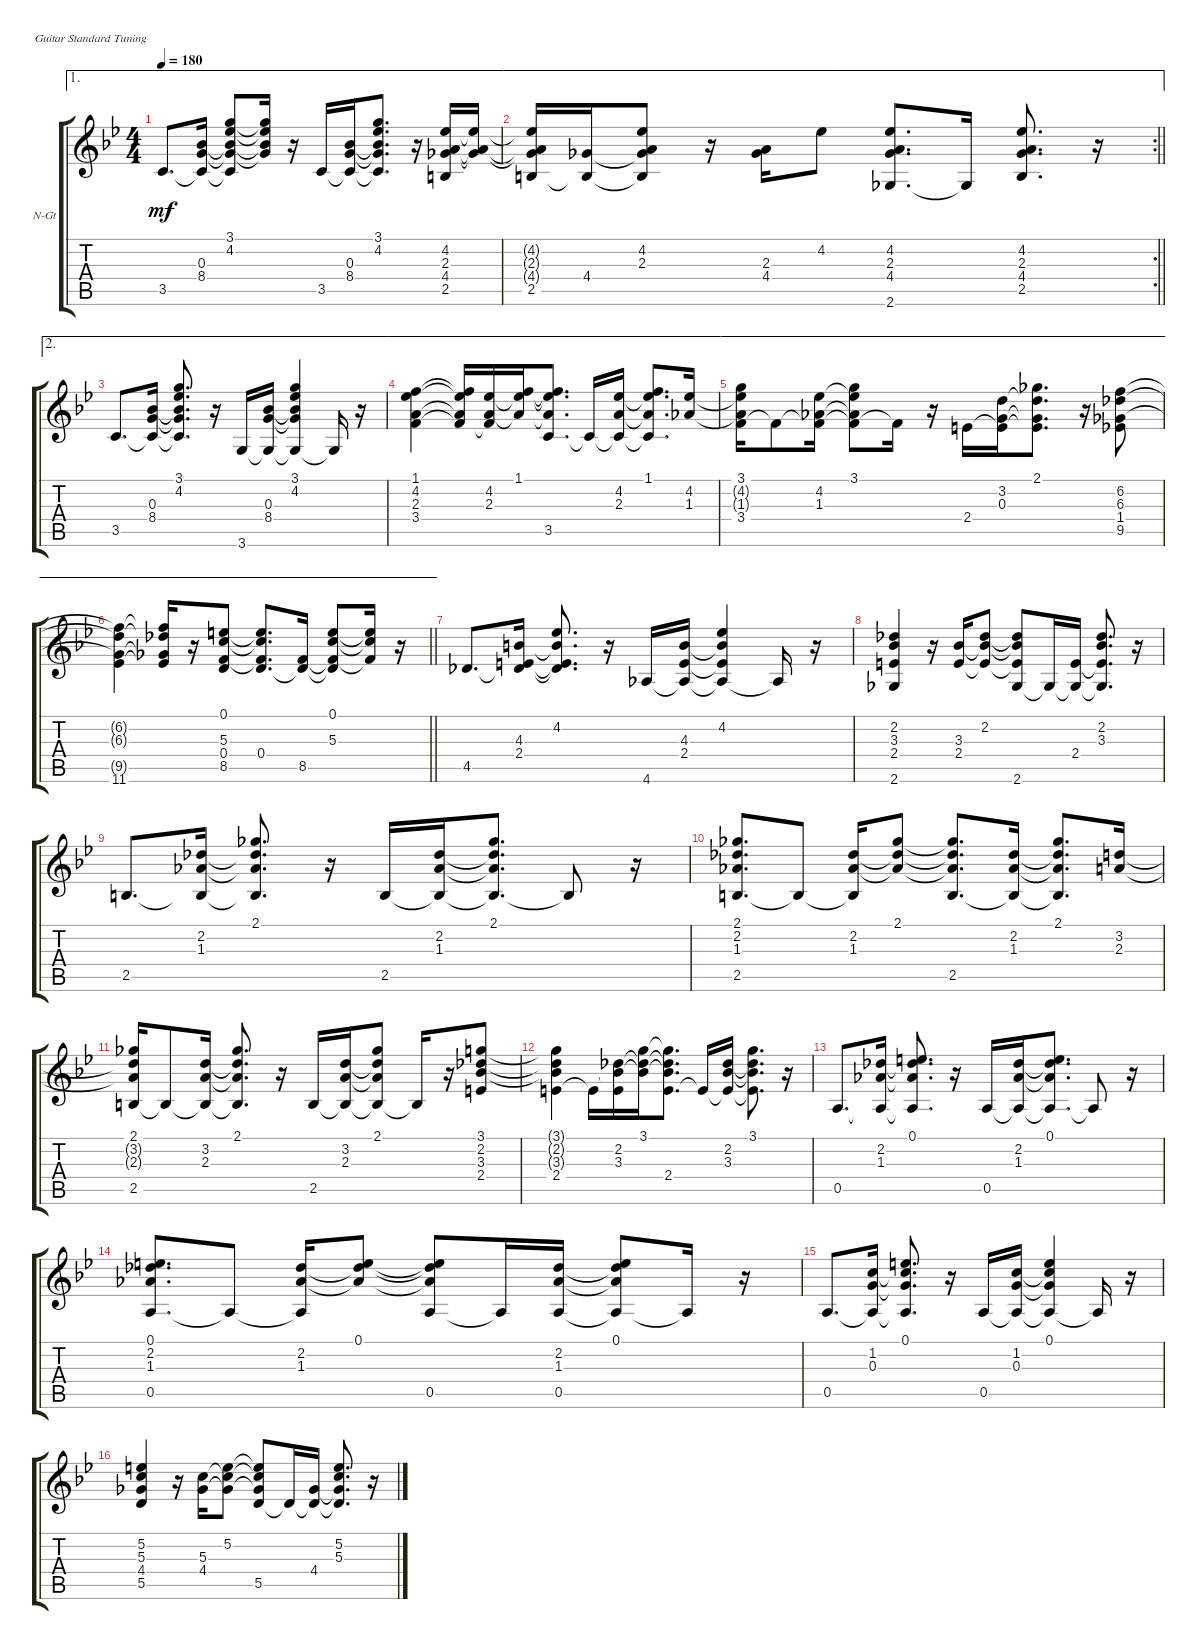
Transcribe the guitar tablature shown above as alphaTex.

\bracketExtendMode groupsimilarinstruments
\firstSystemTrackNameOrientation horizontal
\otherSystemsTrackNameOrientation horizontal
\track ("Guitar  (BB)" "N-Gt") {instrument acousticguitarnylon}
\staff {score tabs}
\tuning (E4 B3 G3 D3 A2 E2)
\ae 1
\ts (4 4)
\tempo 180
\clef g2
\ks bb
3.5.8{d dy mf} (3.5{t} 0.3 8.4).16 (3.5{t} 0.3{t} 8.4{t} 4.2 3.1).8 (0.3{t} 8.4{t} 4.2{t} 3.1{t}).16 r.16 3.5.16 (3.5{t} 0.3 8.4).16 (3.5{t} 0.3{t} 8.4{t} 4.2 3.1).8{d} r.16 (2.5 4.4 2.3 4.2).16 (4.4{t} 2.3{t} 4.2{t}).16 |
\ae 1
\rc 2
\barLineRight lightlight
(4.4{t} 2.3{t} 4.2{t} 2.5).16 (2.5{t} 4.4).16 (2.5{t} 4.4{t} 2.3 4.2).8 r.16 (4.4 2.3).16 4.2.8 (2.6 4.4 2.3 4.2).8{d} 2.6{t}.16 (2.5 4.4 2.3 4.2).8{d} r.16 |
\ae 2
3.5.8{d} (3.5{t} 0.3 8.4).16 (3.5{t} 0.3{t} 8.4{t} 4.2 3.1).8{d} r.16 3.6.16 (3.6{t} 0.3 8.4).16 (3.6{t} 0.3{t} 8.4{t} 4.2 3.1).4 3.6{t}.16 r.16 |
\ae 2
(2.3 4.2 1.1 3.4).4 (2.3{t} 4.2{t} 1.1{t} 3.4{t}).16 (3.4{t} 2.3 4.2).16 (2.3{t} 4.2{t} 1.1).16 (2.3{t} 4.2{t} 1.1{t} 3.5).8{d} 3.5{t}.16 (3.5{t} 2.3 4.2).16 (3.5{t} 2.3{t} 4.2{t} 1.1).8{d} (1.3 4.2).16 |
\ae 2
(1.3{t} 4.2{t} 3.1 3.4).16 3.4{t}.8 (3.4{t} 1.3 4.2).16 (3.4{t} 1.3{t} 4.2{t} 3.1).8 3.4{t}.16 r.16 2.4.16 (2.4{t} 0.3 3.2).16 (2.4{t} 0.3{t} 3.2{t} 2.1).8{d} r.16 (1.4 9.5 6.3 6.2).8 |
\ae 2
\barLineRight lightlight
(9.5{t} 6.3{t} 6.2{t} 11.6).4 (9.5{t} 6.3{t} 6.2{t} 11.6{t}).16 r.16 (0.4 8.5 5.3 0.1).8 (8.5{t} 5.3{t} 0.1{t} 0.4).8{d} (0.4{t} 8.5).16 (0.4{t} 8.5{t} 5.3 0.1).8 (8.5{t} 5.3{t} 0.1{t}).16 r.16 |
4.5.8{d} (4.5{t} 2.4 4.3).16 (4.5{t} 2.4{t} 4.3{t} 4.2).8{d} r.16 4.6.16 (4.6{t} 2.4 4.3).16 (4.6{t} 2.4{t} 4.3{t} 4.2).4 4.6{t}.16 r.16 |
(2.4 3.3 2.2 2.6).4 r.16 (2.4 3.3).16 (2.4{t} 3.3{t} 2.2).8 (2.4{t} 3.3{t} 2.2{t} 2.6).8 2.6{t}.16 (2.6{t} 2.4).16 (2.6{t} 2.4{t} 3.3 2.2).8{d} r.16 |
2.5.8{d} (2.5{t} 1.3 2.2).16 (2.5{t} 1.3{t} 2.2{t} 2.1).8{d} r.16 2.5.16 (2.5{t} 1.3 2.2).16 (2.5{t} 1.3{t} 2.2{t} 2.1).8{d} 2.5{t}.8 r.16 |
(2.5 1.3 2.2 2.1).8{d} 2.5{t}.8 (2.5{t} 1.3 2.2).16 (1.3{t} 2.2{t} 2.1).8 (1.3{t} 2.2{t} 2.1{t} 2.5).8{d} (2.5{t} 1.3 2.2).16 (2.5{t} 1.3{t} 2.2{t} 2.1).8{d} (2.3 3.2).16 |
(2.3{t} 3.2{t} 2.1 2.5).16 2.5{t}.8 (2.5{t} 2.3 3.2).16 (2.5{t} 2.3{t} 3.2{t} 2.1).8{d} r.16 2.5.16 (2.5{t} 2.3 3.2).16 (2.5{t} 2.3{t} 3.2{t} 2.1).8 2.5{t}.16 r.16 (2.4 3.3 2.2 3.1).8 |
(3.3{t} 2.2{t} 3.1{t} 2.4).4 2.4{t}.16 (2.4{t} 3.3 2.2).16 (3.3{t} 2.2{t} 3.1).16 (3.3{t} 2.2{t} 3.1{t} 2.4).8{d} 2.4{t}.16 (2.4{t} 3.3 2.2).16 (2.4{t} 3.3{t} 2.2{t} 3.1).8{d} r.16 |
0.5.8{d} (0.5{t} 1.3 2.2).16 (0.5{t} 1.3{t} 2.2{t} 0.1).8{d} r.16 0.5.16 (0.5{t} 1.3 2.2).16 (0.5{t} 1.3{t} 2.2{t} 0.1).8{d} 0.5{t}.8 r.16 |
(0.5 1.3 2.2 0.1).8{d} 0.5{t}.8 (0.5{t} 1.3 2.2).16 (1.3{t} 2.2{t} 0.1).8 (1.3{t} 2.2{t} 0.1{t} 0.5).8 0.5{t}.16 (0.5 1.3 2.2).16 (0.5{t} 1.3{t} 2.2{t} 0.1).8 0.5{t}.16 r.16 |
0.5.8{d} (0.5{t} 0.3 1.2).16 (0.5{t} 0.3{t} 1.2{t} 0.1).8{d} r.16 0.5.16 (0.5{t} 0.3 1.2).16 (0.5{t} 0.3{t} 1.2{t} 0.1).4 0.5{t}.16 r.16 |
(4.4 5.3 5.2 5.5).4 r.16 (4.4 5.3).16 (4.4{t} 5.3{t} 5.2).8 (4.4{t} 5.3{t} 5.2{t} 5.5).8 5.5{t}.16 (5.5{t} 4.4).16 (5.5{t} 4.4{t} 5.3 5.2).8{d} r.16
